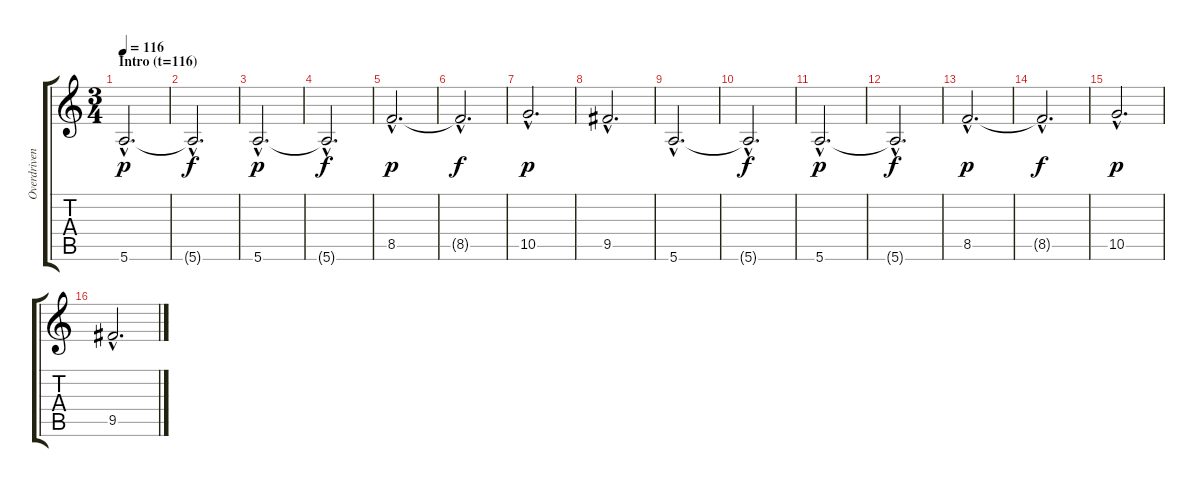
\track ("Overdriven Guitar II" "Overdriven") {instrument overdrivenguitar}
\staff {score tabs}
\tuning (E4 B3 G3 D3 A2 E2) {hide}
\ts (3 4)
\section ("" "Intro (t=116)")
\tempo 116
\clef g2
\ks c
5.6{hac}.2{d dy p instrument acousticguitarsteel} |
5.6{hac t}.2{d dy f} |
5.6{hac}.2{d dy p instrument acousticguitarsteel} |
5.6{hac t}.2{d dy f} |
8.5{hac}.2{d dy p instrument acousticguitarsteel} |
8.5{hac t}.2{d dy f} |
10.5{hac}.2{d dy p instrument acousticguitarsteel} |
9.5{hac}.2{d instrument acousticguitarsteel} |
5.6{hac}.2{d instrument acousticguitarsteel} |
5.6{hac t}.2{d dy f} |
5.6{hac}.2{d dy p instrument acousticguitarsteel} |
5.6{hac t}.2{d dy f} |
8.5{hac}.2{d dy p instrument acousticguitarsteel} |
8.5{hac t}.2{d dy f} |
10.5{hac}.2{d dy p instrument acousticguitarsteel} |
9.5{hac}.2{d instrument acousticguitarsteel}
